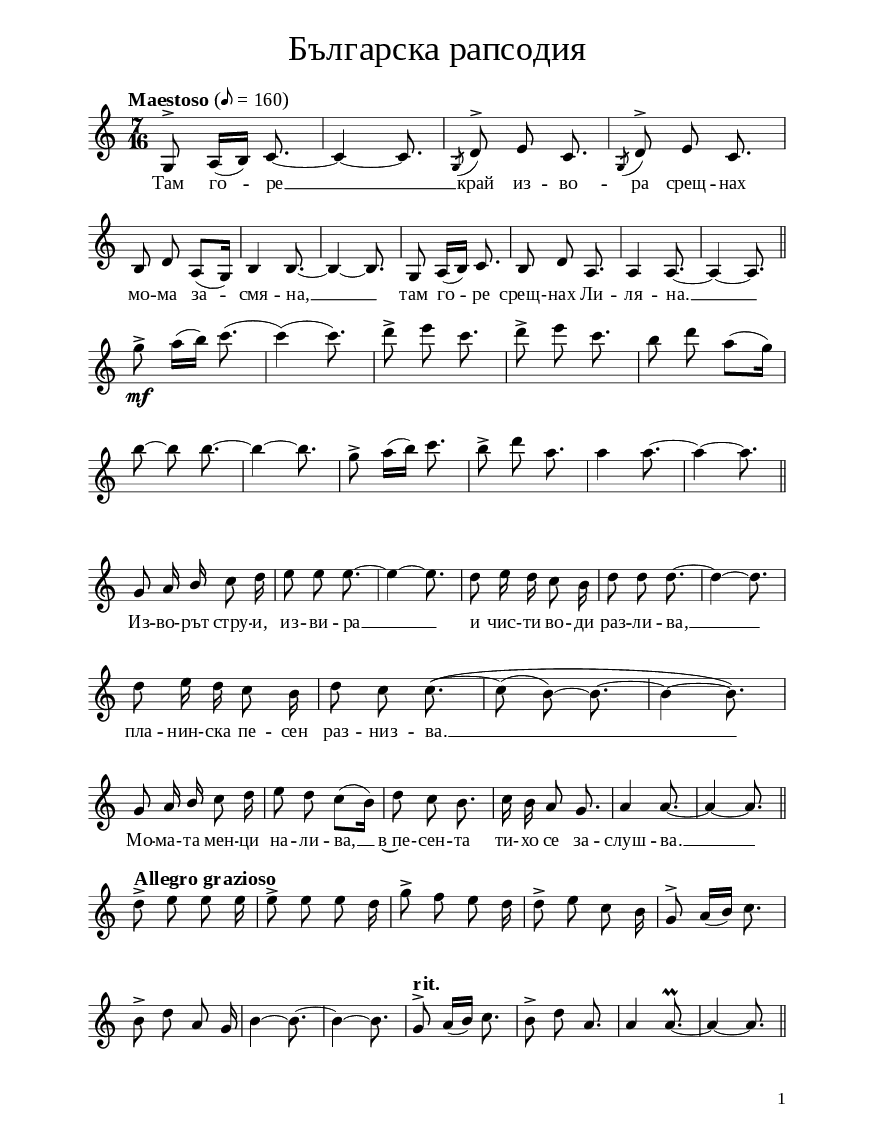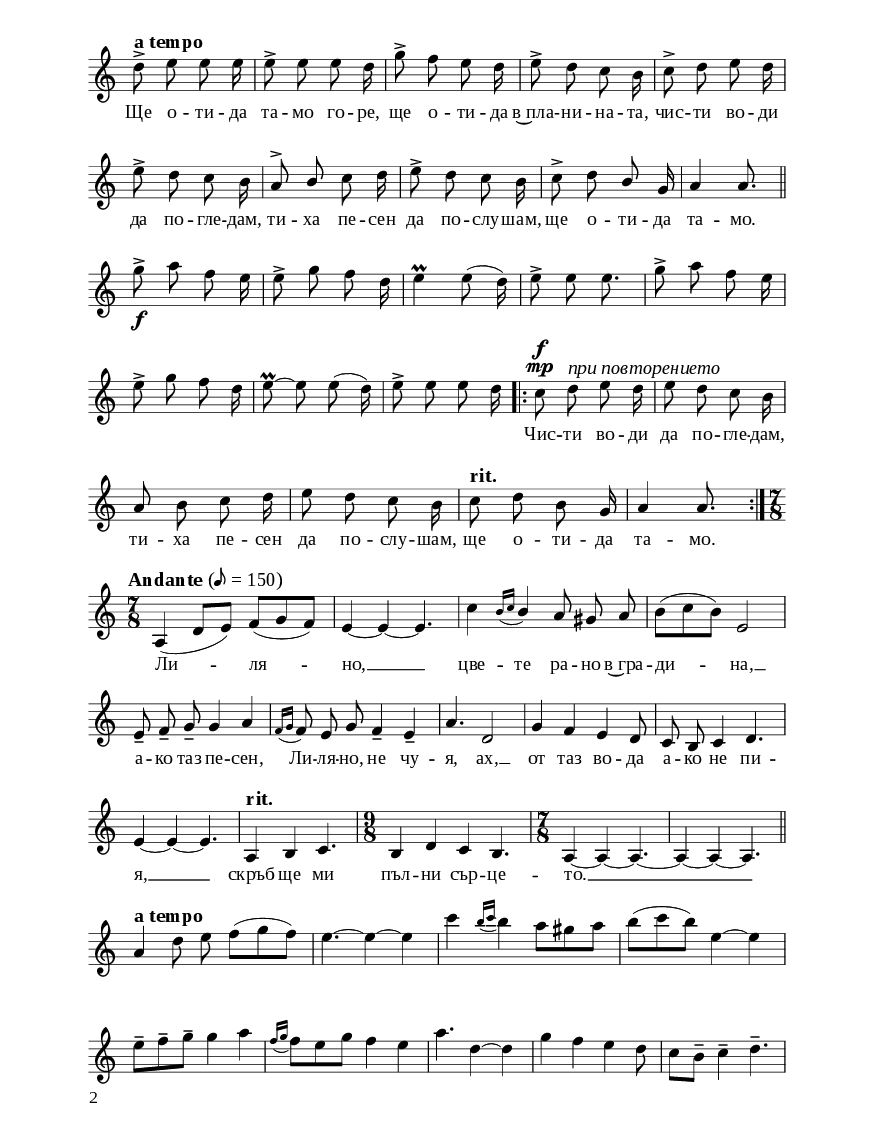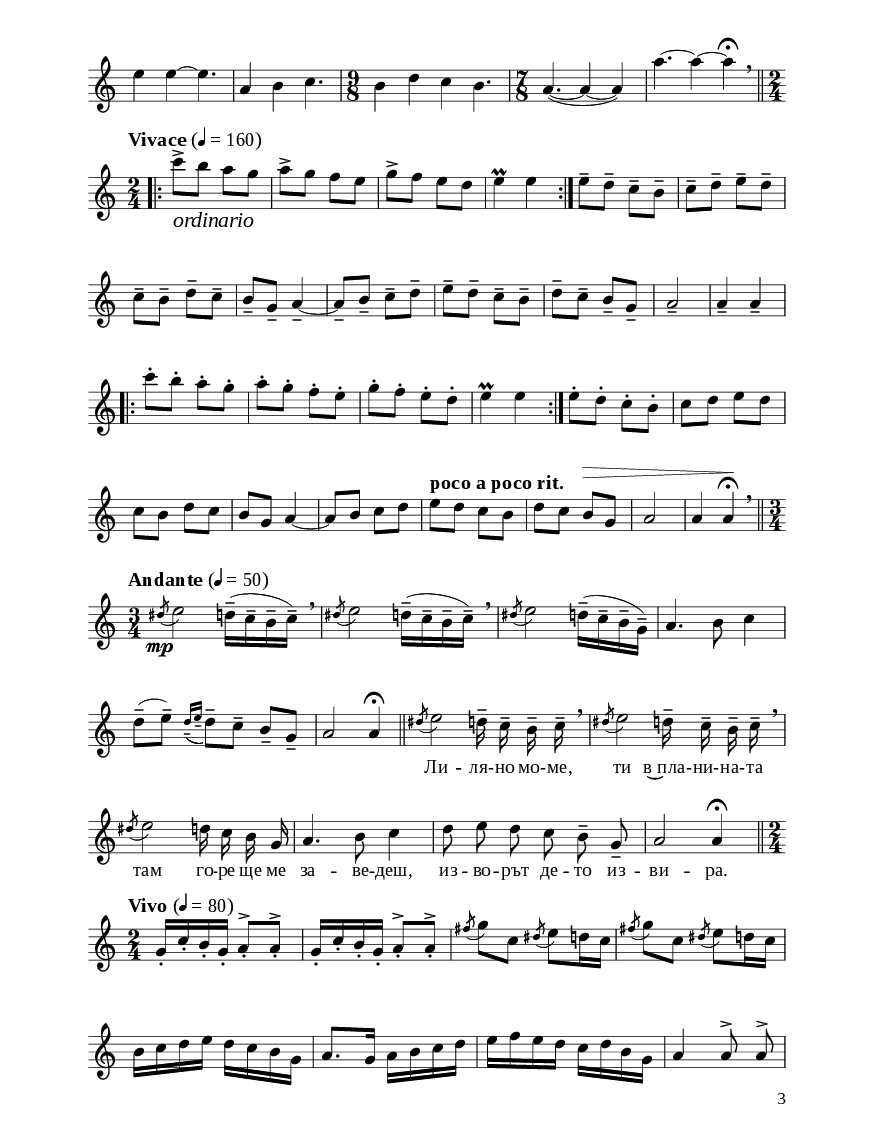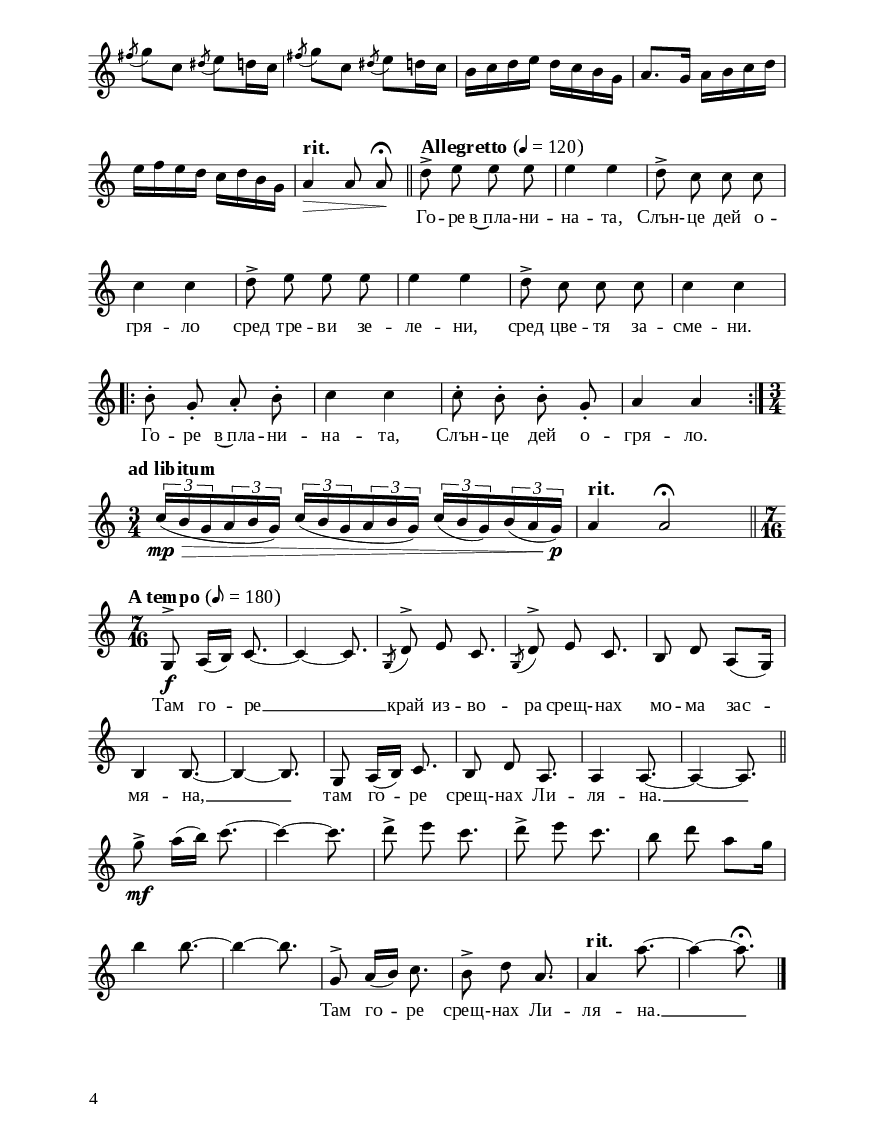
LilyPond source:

\version "2.24.3"

\include "include/globals.ily"

\bookpart {
  \label #'ref146
  \tocItem \markup "Българска рапсодия"
  \paper {
    print-all-headers = ##t
    print-page-number = ##t
    print-first-page-number = ##t

    % put page numbers on the bottom
    oddHeaderMarkup = \markup ""
    evenHeaderMarkup = \markup ""
    oddFooterMarkup = \markup
    \fill-line {
      ""
      \if \should-print-page-number \fromproperty #'page:page-number-string
    }
    evenFooterMarkup = \markup
    \fill-line {
      \if \should-print-page-number \fromproperty #'page:page-number-string
      ""
    }

    left-margin = 1.5\cm
    right-margin = 1.5\cm
    top-margin = 1.6\cm
    bottom-margin = 1.2\cm
    ragged-bottom = ##t % do not spread the staves to fill the whole vertical space

    % change distance between staves
    system-system-spacing =
    #'((basic-distance . 14)
       (minimum-distance . 6)
       (padding . 2)
       (stretchability . 12))
  }
  \score {
    \include "include/score-layout.ily"

    \new Voice \relative c' {
      \clef treble
      \key c \major
      \time 7/16
      \tempoFunc "Maestoso" 8 "160"
      \autoBeamOff
      g8^\accent a16([b]) c8. ~ | \noBreak
      c4 ~ c8. | \noBreak
      \acciaccatura {g8} d'^\accent e c8. | \noBreak
      \acciaccatura {g8} d'^\accent e c8. | \break
      b8 d a([g16]) | \noBreak

      b4 b8. ~| b4 ~ b8. | \noBreak
      g8 a16([b]) c8. | \noBreak
      b8 d a8. | \noBreak
      a4 a8. ~ | a4 ~ a8. | \bar "||" \break

      g''8\accent_\mf a16[(b)] c8.( | \noBreak
      c4)(c8.) | \noBreak
      d8\accent e c8. | \noBreak
      d8\accent e c8. | \noBreak
      b8 d a([g16]) | \break
      b8 ~ b8 b8. ~ | \noBreak
      b4 ~ b8. | \noBreak
      g8 \accent a16 ([b]) c8. | \noBreak
      b8\accent d a8. | \noBreak
      a4 a8. ~ | \noBreak
      a4 ~ a8. | \bar "||" \break

      g,8 a16 \stemUp b \stemNeutral c8 d16 | \noBreak
      e8 e e8. ~ | \noBreak
      e4 ~ e8. | \noBreak
      d8 e16 d16 c8 b16 | \noBreak
      d8 d d8. ~ | \noBreak

      d4 ~ d8. | \break

      d8 e16 d16 c8 b16 | \noBreak
      d8 c8  c8. ~ \( |\noBreak
      c8 ( b) ~ b8. ~ | \noBreak
      b4 ~ b8. \) | \break
      g8 a16 \stemUp b \stemNeutral c8 d16 | \noBreak
      e8 d c8([b16]) | \noBreak

      d8 c b8. | \noBreak
      c16 b a8 g8. | \noBreak
      a4 a8. ~| \noBreak
      a4 ~ a8. | \bar "||" \break
      \tempo "Allegro grazioso" d8^\accent e e e16 | \noBreak
      e8^\accent e e d16 | \noBreak

      g8^\accent f e d16 | \noBreak
      d8^\accent e c b16 | \noBreak
      g8^\accent a16([b]) c8. | \break
      b8^\accent d a g16 | \noBreak
      b4~ b8. ~ | \noBreak
      b4 ~ b8. | \noBreak
      \tempo "rit." g8^\accent a16([b]) c8. | \noBreak

      b8^\accent d a8. | \noBreak
      a4 a8.\prall ~ | \noBreak
      a4 ~ a8. | \bar "||" \break
      \tempo "a tempo" d8\accent e e e16 | \noBreak
      e8\accent e e d16 | \noBreak
      g8\accent f e d16 | \noBreak

      e8\accent d c b16 | \noBreak
      c8\accent d e d16 | \break
      e8\accent d c b16 | \noBreak
      a8^\accent \stemUp b \stemNeutral c d16 | \noBreak

      e8\accent d c b16 | \noBreak
      c8\accent d \stemUp b \stemNeutral g16 | \noBreak
      a4 a8. | \bar "||"  \break
      g'8\f^\accent a f e16 | \noBreak
      e8^\accent g f d16 | \noBreak

      e4 \prall e8 (d16) | \noBreak
      e8^\accent e e8. | \noBreak
      g8^\accent a f e16 | \break
      e8^\accent g f d16 | \noBreak
      e8\prall~ e8 e8 (d16) | \noBreak
      e8^\accent e e d16  |  \noBreak

      \bar ".|:"
      c8 ^\markup{ \dynamic f } ^\mp d^\markup{ \large \italic{при повторението} } e d16 | \noBreak
      e8 d c b16 | \break
      a8 b c d16 | \noBreak
      e8 d c b16 | \noBreak
      \tempo "rit." c8 d b g16 | \noBreak
      a4 a8. | \break \bar ":|."

      \time 7/8  \tempoFunc "Andante" 8 "150" a,4 (d8[e]) f8([ g f]) | e4 ~ e4 ~ e4. | \noBreak

      c'4 \acciaccatura{ b16[c] } \stemUp b4 \stemNeutral a8 gis a8 |  b8([c b])  e,2 | \break

      e8\tenuto f\tenuto g\tenuto  g4 a4 |  \noBreak

      \acciaccatura {f16[g]}  f8 e g  f4\tenuto e4\tenuto | \noBreak
      a4. d,2 | g4 f e d8 |   c b c4 d4. | \break e4 ~ e4 ~ e4. | \noBreak

      \tempo "rit." a,4 b c4. | \time 9/8 b4 d c b4. | \noBreak
      \time 7/8
      a4 ~ a4 ~ a4. ~ | a4 ~ a4 ~ a4. | \bar "||"  \break
      \tempo "a tempo" a'4  d8 e  f([ g f]) | e4. ~ e4 ~ e4 |  \noBreak

      c'4 \acciaccatura{ b16[c] } b4 a8 [gis  a] | b8 ( [c8 b]) e,4 ~ e4 | \break


      e8\tenuto[f\tenuto g\tenuto] g4 a4 | \noBreak
      \acciaccatura { f16[g] } f8[e g] f4 e | \noBreak

      a4. d,4 ~ d4 | \noBreak
      g4 f e d8 | \noBreak

      c [b\tenuto] c4\tenuto d4.\tenuto| \break e4 e4 ~ e4. |
      a,4 b c4. | \time 9/8 b4 d c b4. | \noBreak
      \time 7/8 a4.~ ( a4 ~ a4) | a'4. ~ a4 ~ a4 \fermata \override BreathingSign.extra-spacing-width = #'(-1.5 . 0) \breathe | \bar "|" \time 2/4 \break    \bar ".|:-||"

      \tempoFunc "Vivace" 4 "160"  c8_\markup{ \huge \italic {ordinario} }\accent[b] a[g] | \noBreak
      a\accent[g] f[e] | \noBreak
      g\accent[f] e[d] | \noBreak
      e4\prall e | \noBreak \bar ":|."

      e8\tenuto[d]\tenuto c\tenuto[b]\tenuto | \noBreak
      c\tenuto[d]\tenuto e\tenuto[d]\tenuto | \break

      c\tenuto[b]\tenuto d\tenuto[c]\tenuto | \noBreak
      b\tenuto[g]\tenuto a4\tenuto~ | \noBreak
      a8\tenuto[b]\tenuto c\tenuto[d]\tenuto | \noBreak
      e\tenuto[d]\tenuto c\tenuto[b]\tenuto | \noBreak
      d\tenuto[c]\tenuto b\tenuto[g]\tenuto | \noBreak
      a2\tenuto | \noBreak
      a4\tenuto a\tenuto | \break \bar ".|:-|"


      c'8\staccato[b]\staccato a\staccato[g]\staccato | \noBreak
      a\staccato[g]\staccato f\staccato[e]\staccato | \noBreak
      g\staccato[f]\staccato e\staccato[d]\staccato | \noBreak
      e4\prall e | \noBreak  \bar ":|."

      e8\staccato[d]\staccato c\staccato[b]\staccato | \noBreak
      c[d] e[d] | \break

      c[b] d[c] | \noBreak
      b[g] a4~ | \noBreak
      a8[b] c[d] | \noBreak
      \tempo "poco a poco rit." e [d] c[b] | \noBreak
      d [c]  b^\>[g]  | \noBreak
      a2 | \noBreak
      a4 a \! \fermata \breathe | \bar "||" \time 3/4 \break

      \tempoFunc "Andante" 4 "50" \acciaccatura { dis8\mp } e2 d16\tenuto([c\tenuto b\tenuto c\tenuto]) \breathe | \noBreak
      \acciaccatura { dis8 } e2 d16\tenuto([c\tenuto  b\tenuto  c\tenuto]) \breathe | \noBreak
      \acciaccatura { dis8 } e2 d16\tenuto([c\tenuto b\tenuto g\tenuto]) | \noBreak
      a4. b8 c4 \break

      d8\tenuto([e\tenuto]) \acciaccatura { d16\tenuto([e\tenuto] } d8\tenuto)[c\tenuto] b\tenuto [g\tenuto] | \noBreak
      a2 a4 \fermata \bar "||" \noBreak
      \acciaccatura { dis8 } e2 d16\tenuto c\tenuto b\tenuto c\tenuto \breathe | \noBreak
      \acciaccatura { dis8 } e2 d16\tenuto c\tenuto b\tenuto c\tenuto  \breathe | \break

      \acciaccatura { dis8 } e2 d16 c b g | \noBreak
      a4. b8 c4 | \noBreak
      d8 e d c b\tenuto g\tenuto | \noBreak
      a2 a4 \fermata | \noBreak \bar "||" \time 2/4 \break

      \tempoFunc "Vivo" 4 "80" g16_\staccato[c_\staccato b_\staccato g_\staccato] a8_\staccato ^\accent[a_\staccato ^\accent] | \noBreak
      g16_\staccato[c_\staccato b_\staccato g_\staccato] a8_\staccato^\accent[a_\staccato^\accent] | \noBreak
      \acciaccatura { fis'8 } g[c,] \acciaccatura { dis } e[d16 c] | \noBreak
      \acciaccatura { fis8 } g[c,] \acciaccatura { dis } e[d16 c] | \break

      b16[c d e] d[c b g] | \noBreak
      a8.[g16] a[b c d] | \noBreak
      e[f e d] c[d b g] | \noBreak
      a4 a8^\accent a^\accent \break

      \acciaccatura { fis'8 } g[c,] \acciaccatura { dis } e[d16 c] | \noBreak
      \acciaccatura { fis8 } g[c,] \acciaccatura { dis } e[d16 c] | \noBreak
      b[c d e] d[c b g] | \noBreak
      a8.[g16] a[b c d] | \break

      e[f e d] c[d b g] | \noBreak
      \tempo "rit." a4\>  a8 a \!  \fermata | \bar "||" \noBreak
      \tempoFunc "Allegretto" 4 "120" d^\accent e e e | \noBreak
      e4 e | \noBreak
      d8^\accent c c c | \break

      c4 c | \noBreak
      d8^\accent e e e | \noBreak
      e4 e | \noBreak
      d8^\accent c c c | \noBreak
      c4 c | \break \bar ".|:-|"
      b8^\staccato g_\staccato a_\staccato b^\staccato | \noBreak
      c4 c | \noBreak
      c8^\staccato b^\staccato b^\staccato g_\staccato | \noBreak
      a4 a |
      \time 3/4 \break \bar ":|."

      %\override TupletBracket.positions = #'(3 . 3)
      \tempo "ad libitum"
      \tuplet 3/2 8 { c16\>\mp([b g a b g]) c16([b g a b g]) c16([b g) b(a g\!\p])  } | \noBreak
      \tempo"rit." a4 a2 \fermata | \bar "||" \time 7/16 \break

      \tempoFunc "A tempo" 8 "180" g,8\f^\accent a16([b]) c8.~ | \noBreak
      c4~ c8. | \noBreak
      \acciaccatura { g8 } d'^\accent e c8. | \noBreak
      \acciaccatura { g8 } d'^\accent e c8. | \noBreak
      b8 d a([g16]) | \break
      b4 b8. ~ | b4 ~ b8. |\noBreak
      g8 a16([b]) c8. | \noBreak
      b8 d a8. | \noBreak
      a4 a8. ~ | a4 ~ a8. \bar "||" \break
      g''8\mf\accent a16([b]) c8.~ | \noBreak
      c4~ c8. | \noBreak
      d8\accent e c8. | \noBreak
      d8\accent e c8. | \noBreak
      b8 d a[g16]| \break
      b4 b8. ~ | b4 ~ b8. | \noBreak
      g,8^\accent a16([b]) c8. | \noBreak
      b8^\accent d a8. \tempo "rit." | \noBreak
      a4 a'8. ~ | \noBreak
      a4 ~ a8. \fermata | \bar "|."
    }

    \addlyrics {
      Там го -- ре __ край из -- во -- ра срещ -- нах мо -- ма за --
      смя -- на, __ там го -- ре "срещ-" -- нах Ли -- ля -- на. __ ""
      \repeat unfold 21 { \skip 1 }
      Из -- "во-" -- рът стру -- и, из -- ви -- ра __ и "чис-" -- ти во -- ди раз -- ли -- ва, __
      пла -- "нин-" -- ска пе -- сен раз -- низ -- ва. __
      Mо -- "ма-" -- та мен -- ци на -- ли -- ва, __
      "в~пе-" -- сен -- та "ти-" -- хо се за -- слуш -- ва. __ ""
      \repeat unfold 31 { \skip 1  }
      Ще о -- ти -- да та -- мо го -- ре, ще о -- ти -- да
      "в~пла-" -- ни -- на -- та, чис -- ти во -- ди да по -- гле -- дам, ти -- ха пе -- сен
      да по -- слу -- шам, ще о -- ти -- да та -- мо.
      \repeat unfold 27 { \skip 2 }
      Чис -- ти во -- ди да по -- гле -- дам, ти -- ха пе -- сен да по -- слу -- шам,
      ще о -- ти -- да та -- мо. Ли -- ля -- но, __
      цве -- те ра -- но в~гра -- ди -- на, __ а -- ко таз пе -- сен,
      Ли -- ля -- но, не чу -- я, ах, __ от таз во -- да а -- ко не пи -- я, __
      скръб ще ми пъл -- ни сър -- це -- то. __ ""
      \repeat unfold 97 { \skip 1 }
      Ли -- "ля-" -- но "мо-" -- ме, ти "в~пла-" -- "ни-" -- "на-" -- та
      там го -- ре ще ме за -- ве -- деш, из -- во -- рът де -- то из -- ви -- ра.
      \repeat unfold 30 { \skip 1 }
      Го -- ре "в~пла-" -- ни -- на -- та, "Слън-" -- це дей о --
      гря -- ло сред тре -- ви зе -- ле -- ни, сред цве -- тя за -- сме -- ни.
      Го -- ре в~пла -- ни -- на -- та, Слън -- це дей о -- гря -- ло.
      \repeat unfold 5 { \skip 1 }
      Там го -- ре __ край из -- во -- ра "срещ-" -- нах мо -- ма зас -- мя -- на, __
      там го -- ре "срещ-" -- нах Ли -- ля -- на. __ ""
      \repeat unfold 13 { \skip 1 }
      Там го -- ре "срещ-" -- нах Ли -- ля -- на. __ ""
    }

    \header {
      title = \titleFunc #'ref_desc_15 "Българска рапсодия" "Bălgarska rapsodija"
    }

    \midi{}

  } % score


} % bookpart
